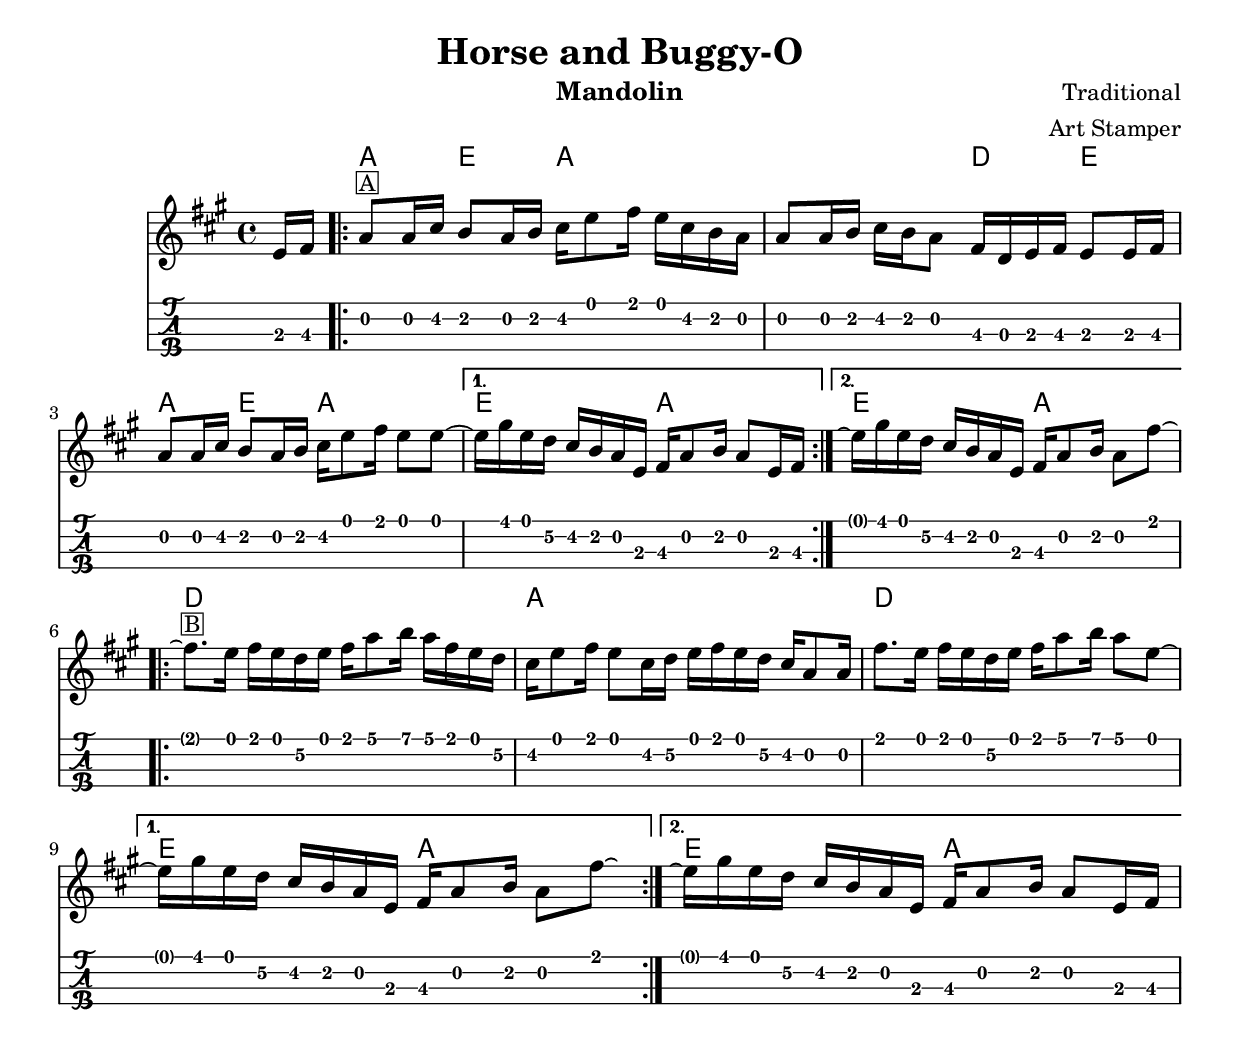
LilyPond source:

\version "2.18.2"
\language "english"

\version "2.18.2"
\language "english"

% Recording: http://www.artstamper.com/music/samples/Horse&Buggy-O.mp3

horseAndBuggyMelodyA = \relative c' {
  \partial 8
  e16 fs
  \repeat volta 2 {
    | a8^\markup {\box A} a16 cs b8 a16 b cs16 e8 fs16 e cs b a
    | a8 a16 b cs b a8 fs16 d e fs e8 e16 fs
    | a8 a16 cs b8 a16 b cs16 e8 fs16 e8 e8~
  }
  \alternative {
    { | e16 gs e d cs b a e fs a8 b16 a8 e16 fs }
    { | e'16\repeatTie gs e d cs b a e fs a8 b16 a8 fs'~ }
  }
}

horseAndBuggyMelodyB = \relative c'' {
  \repeat volta 2 {
    | fs8.^\markup {\box B} e16 fs e d e fs a8 b16 a fs e d
    | cs16 e8 fs16 e8 cs16 d e fs e d cs a8 a16
    | fs'8. e16 fs e d e fs a8 b16 a8 e~
  }
  \alternative {
    { | e16 gs e d cs b a e fs a8 b16 a8 fs'\laissezVibrer }
    { | e16\repeatTie gs e d cs b a e fs a8 b16 a8 e16 fs }
  }
}

horseAndBuggyMelody = {
  \key a \major
  \time 4/4

  \horseAndBuggyMelodyA
  \horseAndBuggyMelodyB
}

horseAndBuggyHarmonyA = \chordmode {
  \repeat volta 2 {
    | a4 e4 a2
    | a2 d4 e4
    | a4 e4 a2
  }
  \alternative {
    { | e2 a2 }
    { | e2 a2 }
  }
}

horseAndBuggyHarmonyB = \chordmode {
  \repeat volta 2 {
    | d1
    | a1
    | d1
  }
  \alternative {
    { | e2 a2 }
    { | e2 a2 }
  }
}

horseAndBuggyHarmony = {
  s8
  \horseAndBuggyHarmonyA
  \horseAndBuggyHarmonyB
}


\book {
  \header {
    title = "Horse and Buggy-O"
    instrument = "Mandolin"
    composer = "Traditional"
    arranger = "Art Stamper"
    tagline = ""
  }

  \score {
    <<
      \new ChordNames {
        \set chordChanges = ##t
        \horseAndBuggyHarmony
      }
      \new Staff {
        \clef treble
        \horseAndBuggyMelody
      }
      \new TabStaff \with {
        stringTunings = #mandolin-tuning
      } {
        \horseAndBuggyMelody
      }
    >>
    \layout {}
  }
}
